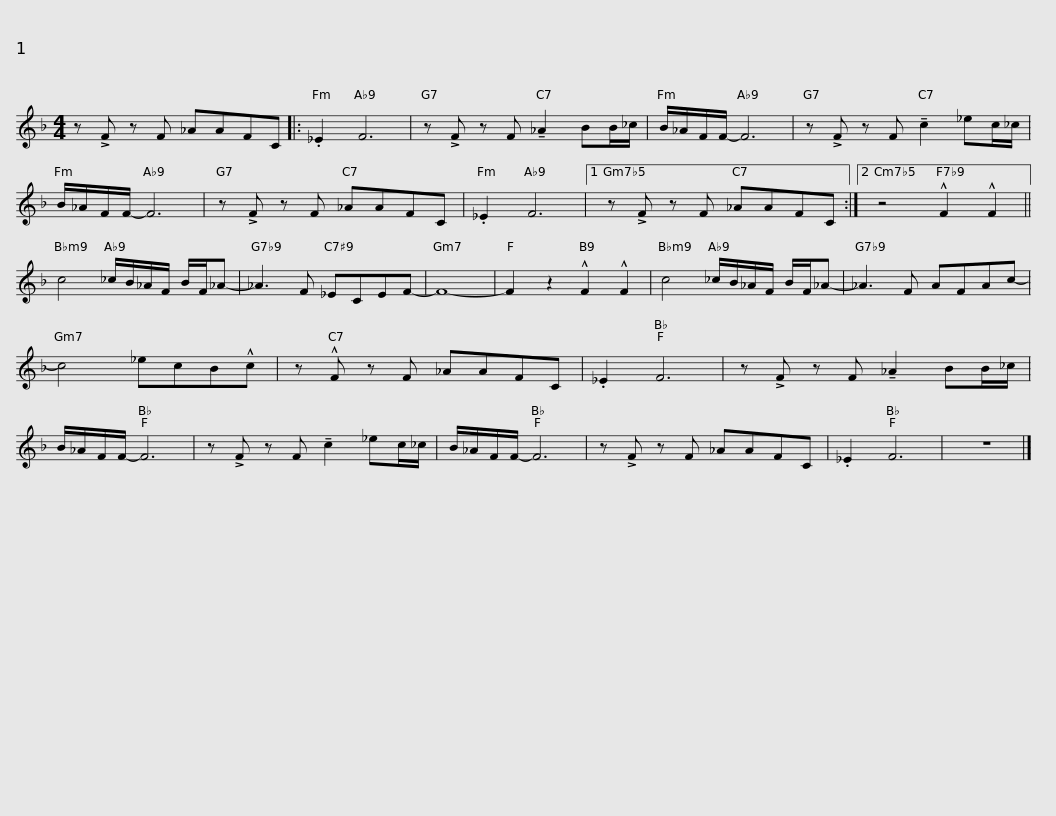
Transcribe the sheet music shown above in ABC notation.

X:1
L:1/8
M:4/4
I:linebreak $
K:F
V:1 treble
V:1
 z !>!F z F _AAFC |: ._E2 F6 | z !>!F z F !tenuto!_A2 BB/_c/ | B/_A/F/F/- F6 |$ z !>!F z F !tenuto!c2 _ec/_c/ | %5
 B/_A/F/F/- F6 | z !>!F z F _AAFC | ._E2 F6 |1$ z !>!F z F _AAFC :|2 z4 !^!F2 !^!F2 || %10
 c4 _c/B/_A/F/ B/F/_A- |$ _A3 F _ECEF- | F8- | F2 z2 !^!F2 !^!F2 |$ c4 _c/B/_A/F/ B/F/_A- | %15
 _A3 F AFAc- | c4 _ecB!^!c |$ z !^!F z F _AAFC | ._E2 F6 | z !>!F z F !tenuto!_A2 BB/_c/ | %20
 B/_A/F/F/- F6 |$ z !>!F z !-(!F !-)!!tenuto!c2 _ec/_c/ | B/_A/F/F/- F6 | z !>!F z F _AAFC | ._E2 F6 |$ %25
 z8 |] %26
